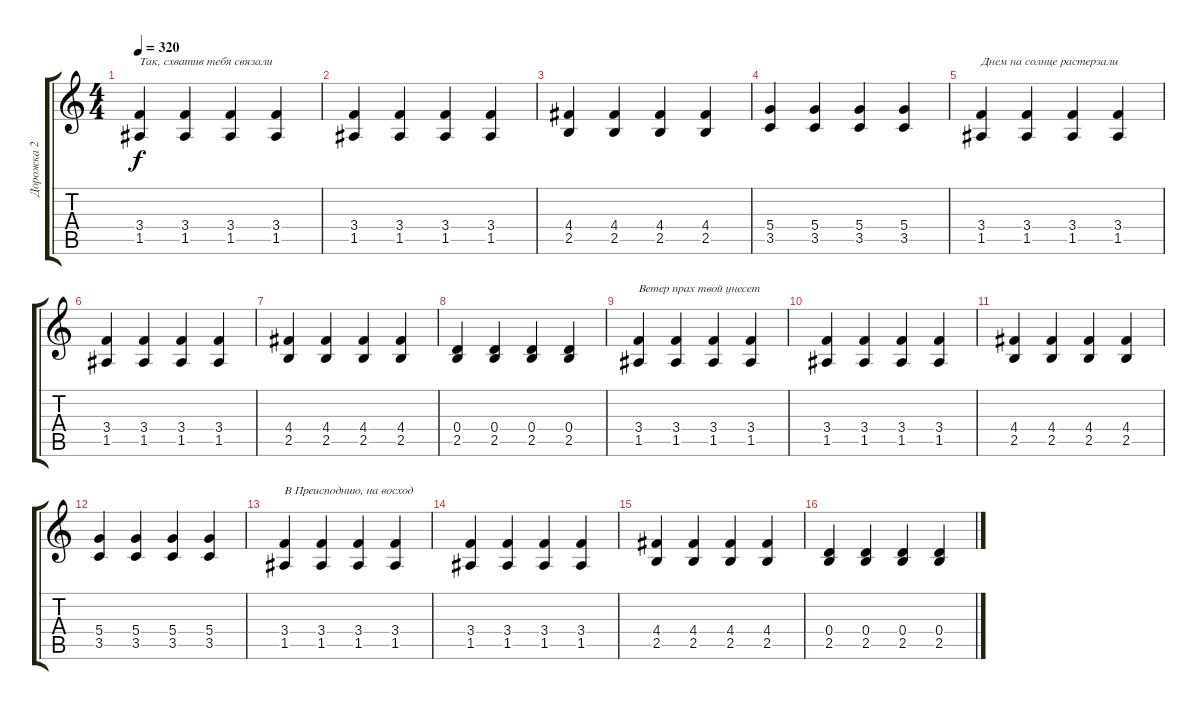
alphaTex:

\track ("Дорожка 2" "Дорожка 2") {instrument distortionguitar}
\staff {score tabs}
\tuning (E4 B3 G3 D3 A2 E2) {hide}
\ts (4 4)
\tempo 320
\clef g2
\ks c
(3.4 1.5).4{txt "Так, схватив тебя связали" dy f} (3.4 1.5).4 (3.4 1.5).4 (3.4 1.5).4 |
(3.4 1.5).4 (3.4 1.5).4 (3.4 1.5).4 (3.4 1.5).4 |
(4.4 2.5).4 (4.4 2.5).4 (4.4 2.5).4 (4.4 2.5).4 |
(5.4 3.5).4 (5.4 3.5).4 (5.4 3.5).4 (5.4 3.5).4 |
(3.4 1.5).4{txt "Днем на солнце растерзали"} (3.4 1.5).4 (3.4 1.5).4 (3.4 1.5).4 |
(3.4 1.5).4 (3.4 1.5).4 (3.4 1.5).4 (3.4 1.5).4 |
(4.4 2.5).4 (4.4 2.5).4 (4.4 2.5).4 (4.4 2.5).4 |
(0.4 2.5).4 (0.4 2.5).4 (0.4 2.5).4 (0.4 2.5).4 |
(3.4 1.5).4{txt "Ветер прах твой унесет"} (3.4 1.5).4 (3.4 1.5).4 (3.4 1.5).4 |
(3.4 1.5).4 (3.4 1.5).4 (3.4 1.5).4 (3.4 1.5).4 |
(4.4 2.5).4 (4.4 2.5).4 (4.4 2.5).4 (4.4 2.5).4 |
(5.4 3.5).4 (5.4 3.5).4 (5.4 3.5).4 (5.4 3.5).4 |
(3.4 1.5).4{txt "В Преисподнию, на восход"} (3.4 1.5).4 (3.4 1.5).4 (3.4 1.5).4 |
(3.4 1.5).4 (3.4 1.5).4 (3.4 1.5).4 (3.4 1.5).4 |
(4.4 2.5).4 (4.4 2.5).4 (4.4 2.5).4 (4.4 2.5).4 |
(0.4 2.5).4 (0.4 2.5).4 (0.4 2.5).4 (0.4 2.5).4
